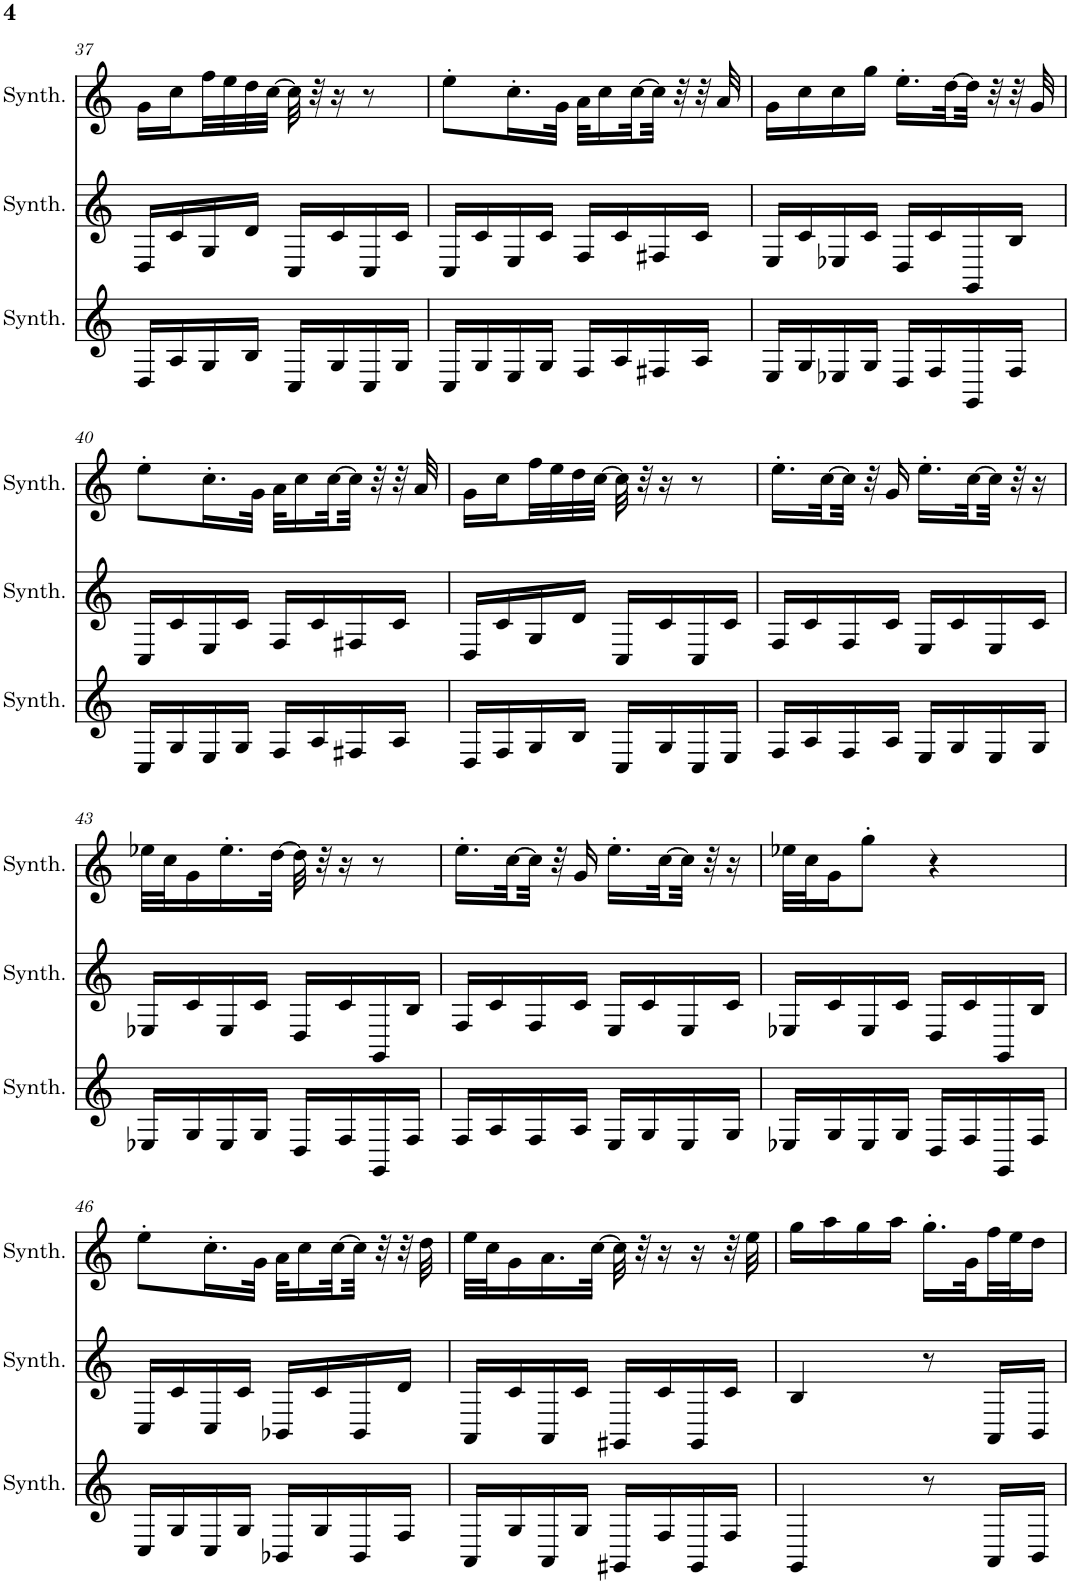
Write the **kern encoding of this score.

**kern	**kern	**kern
*part3	*part2	*part1
*staff3	*staff2	*staff1
*I"Square Synthesizer	*I"Square Synthesizer	*I"Square Synthesizer
*I'Synth.	*I'Synth.	*I'Synth.
!!LO:PB:g=z
*clefG2	*clefG2	*clefG2
*k[]	*k[]	*k[]
*M2/4	*M2/4	*M2/4
=37	=37	=37
16D/LL	16D/LL	16g\LL
16A/	16c/	16cc\
16G/	16G/	32ff\L
.	.	32ee\
16B/JJ	16d/JJ	32dd\
.	.	[32cc\JJJ
16C/LL	16C/LL	32cc\]
.	.	32r
16G/	16c/	16r
16C/	16C/	8r
16G/JJ	16c/JJ	.
=38	=38	=38
16C/LL	16C/LL	8ee'\L
16G/	16c/	.
16E/	16E/	16.cc'\L
16G/JJ	16c/JJ	.
.	.	32g\JJk
16F/LL	16F/LL	32a\KLL
.	.	16cc\
16A/	16c/	.
.	.	[32cc\L
16F#X/	16F#X/	32cc\JJJ]
.	.	32r
16A/JJ	16c/JJ	32r
.	.	32a/
=39	=39	=39
16E/LL	16E/LL	16g\LL
16G/	16c/	16cc\
16E-X/	16E-X/	16cc\
16G/JJ	16c/JJ	16gg\JJ
16D/LL	16D/LL	16.ee'\LL
16F/	16c/	.
.	.	[32dd\L
16GG/	16GG/	32dd\JJJ]
.	.	32r
16F/JJ	16B/JJ	32r
.	.	32g/
!!LO:LB:g=z
=40	=40	=40
16C/LL	16C/LL	8ee'\L
16G/	16c/	.
16E/	16E/	16.cc'\L
16G/JJ	16c/JJ	.
.	.	32g\JJk
16F/LL	16F/LL	32a\KLL
.	.	16cc\
16A/	16c/	.
.	.	[32cc\L
16F#X/	16F#X/	32cc\JJJ]
.	.	32r
16A/JJ	16c/JJ	32r
.	.	32a/
=41	=41	=41
16D/LL	16D/LL	16g\LL
16F/	16c/	16cc\
16G/	16G/	32ff\L
.	.	32ee\
16B/JJ	16d/JJ	32dd\
.	.	[32cc\JJJ
16C/LL	16C/LL	32cc\]
.	.	32r
16G/	16c/	16r
16C/	16C/	8r
16E/JJ	16c/JJ	.
=42	=42	=42
16F/LL	16F/LL	16.ee'\LL
16A/	16c/	.
.	.	[32cc\L
16F/	16F/	32cc\JJJ]
.	.	32r
16A/JJ	16c/JJ	16g/
16E/LL	16E/LL	16.ee'\LL
16G/	16c/	.
.	.	[32cc\L
16E/	16E/	32cc\JJJ]
.	.	32r
16G/JJ	16c/JJ	16r
!!LO:LB:g=z
=43	=43	=43
16E-X/LL	16E-X/LL	32ee-X\LLL
.	.	32cc\J
16G/	16c/	16g\
16E-/	16E-/	16.ee-'\
16G/JJ	16c/JJ	.
.	.	[32dd\JJk
16D/LL	16D/LL	32dd\]
.	.	32r
16F/	16c/	16r
16GG/	16GG/	8r
16F/JJ	16B/JJ	.
=44	=44	=44
16F/LL	16F/LL	16.ee'\LL
16A/	16c/	.
.	.	[32cc\L
16F/	16F/	32cc\JJJ]
.	.	32r
16A/JJ	16c/JJ	16g/
16E/LL	16E/LL	16.ee'\LL
16G/	16c/	.
.	.	[32cc\L
16E/	16E/	32cc\JJJ]
.	.	32r
16G/JJ	16c/JJ	16r
=45	=45	=45
16E-X/LL	16E-X/LL	32ee-X\LLL
.	.	32cc\J
16G/	16c/	16g\J
16E-/	16E-/	8gg'\J
16G/JJ	16c/JJ	.
16D/LL	16D/LL	4r
16F/	16c/	.
16GG/	16GG/	.
16F/JJ	16B/JJ	.
!!LO:LB:g=z
=46	=46	=46
16C/LL	16C/LL	8ee'\L
16G/	16c/	.
16C/	16C/	16.cc'\L
16G/JJ	16c/JJ	.
.	.	32g\JJk
16BB-X/LL	16BB-X/LL	32a\KLL
.	.	16cc\
16G/	16c/	.
.	.	[32cc\L
16BB-/	16BB-/	32cc\JJJ]
.	.	32r
16F/JJ	16d/JJ	32r
.	.	32dd\
=47	=47	=47
16AA/LL	16AA/LL	32ee\LLL
.	.	32cc\J
16G/	16c/	16g\
16AA/	16AA/	16.a\
16G/JJ	16c/JJ	.
.	.	[32cc\JJk
16GG#X/LL	16GG#X/LL	32cc\]
.	.	32r
16F/	16c/	16r
16GG#/	16GG#/	16r
16F/JJ	16c/JJ	32r
.	.	32ee\
=48	=48	=48
4GG/	4B/	16gg\LL
.	.	16aa\
.	.	16gg\
.	.	16aa\JJ
8r	8r	16.gg'\LL
.	.	32g\L
16AA/LL	16AA/LL	32ff\
.	.	32ee\J
16BB/JJ	16BB/JJ	16dd\JJ
=	=	=
*-	*-	*-
